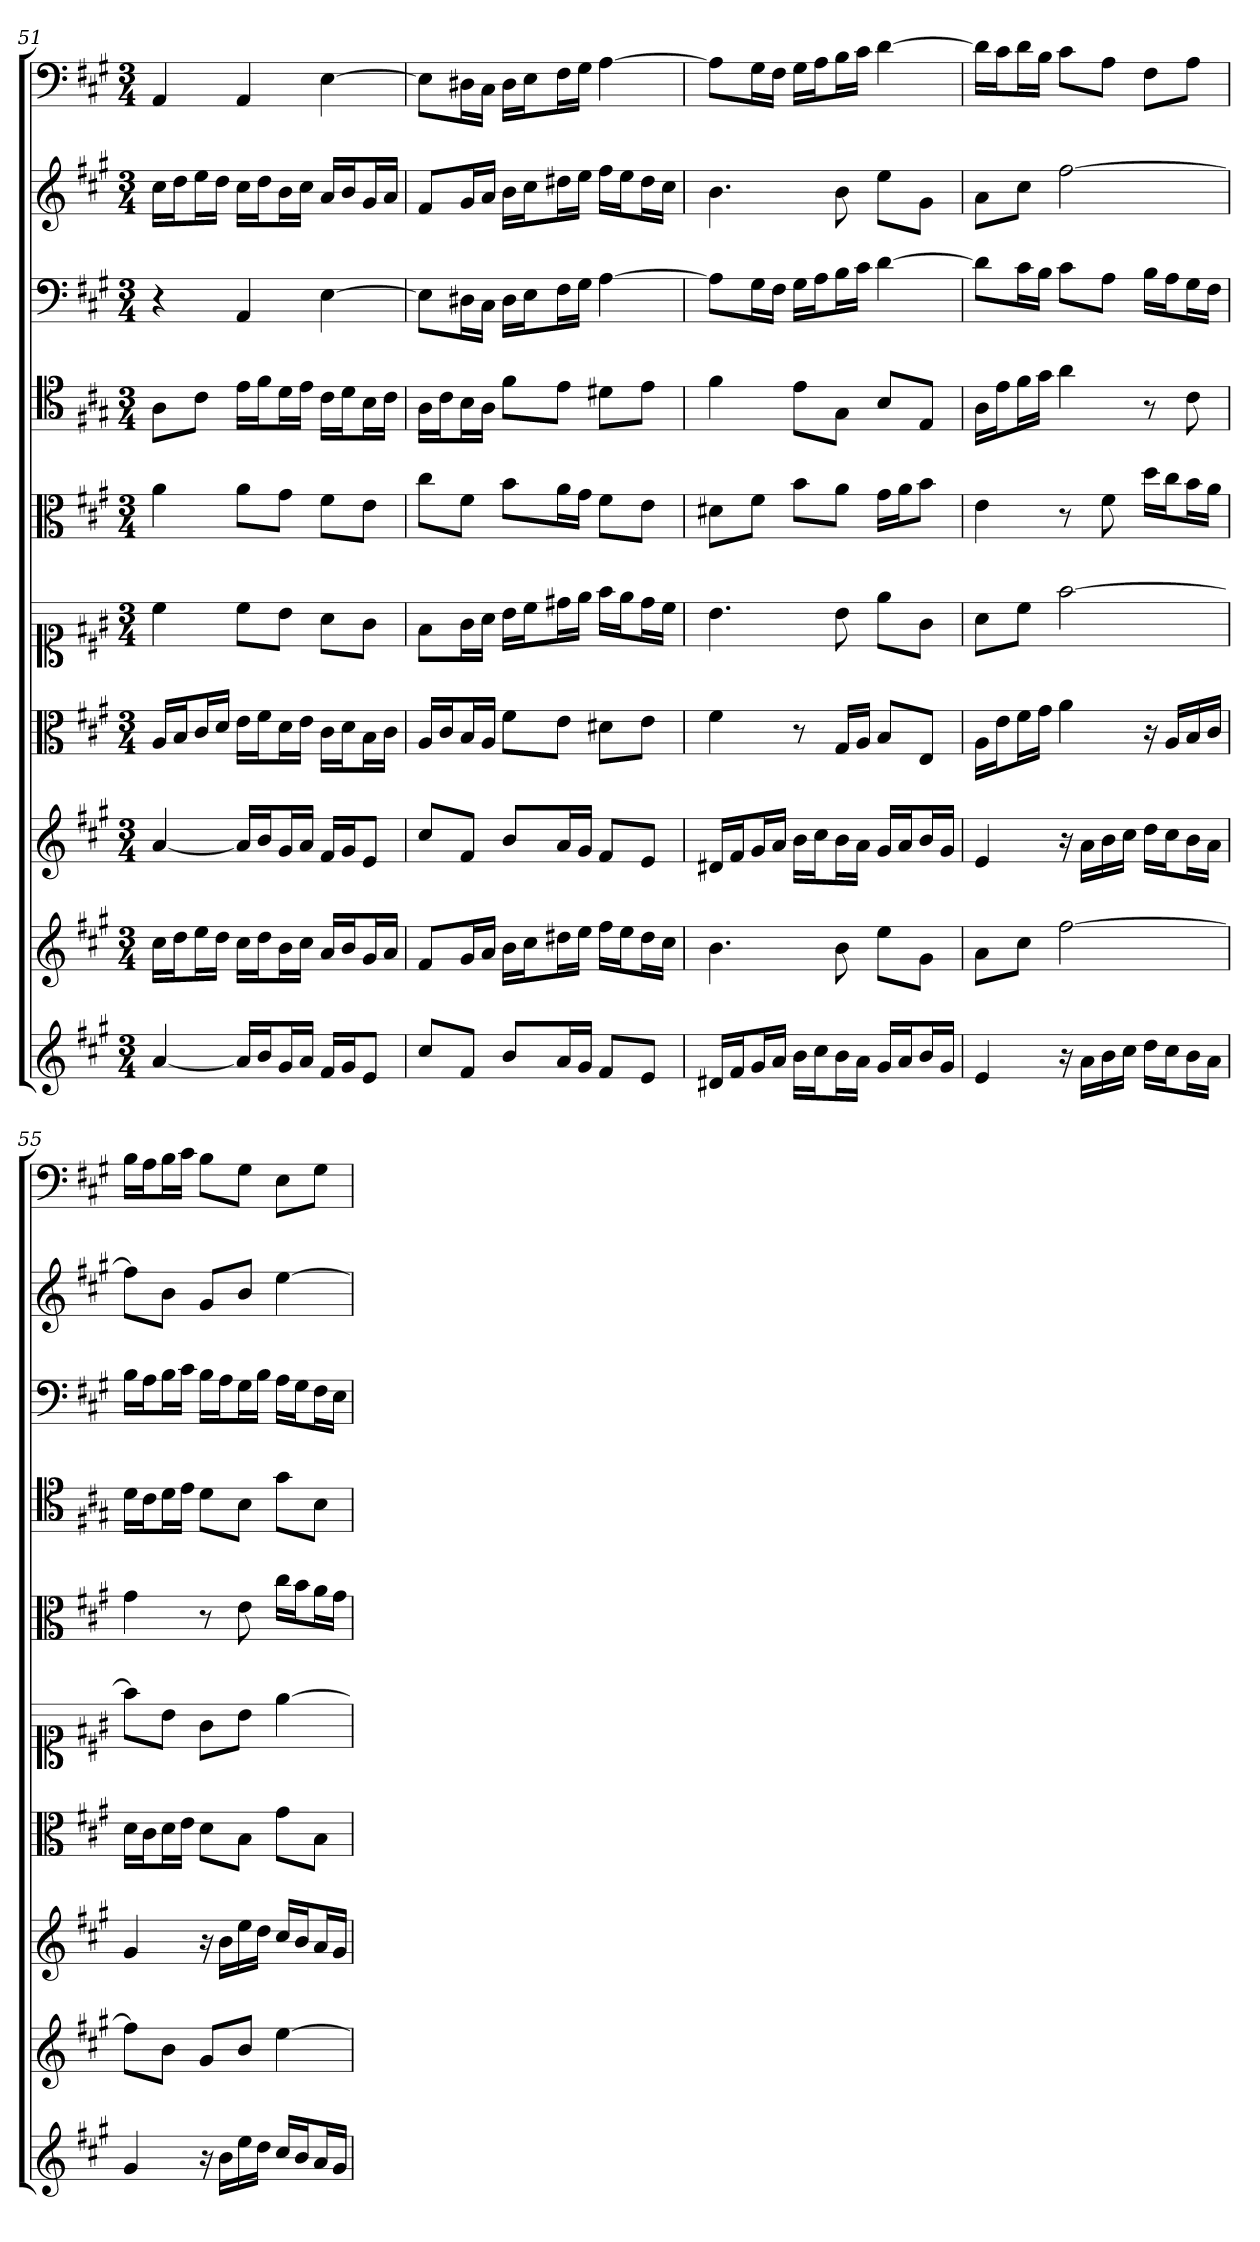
**kern	**kern	**kern	**kern	**kern	**kern	**kern	**kern	**kern	**kern
*part10	*part9	*part8	*part7	*part6	*part5	*part4	*part3	*part2	*part1
*staff10	*staff9	*staff8	*staff7	*staff6	*staff5	*staff4	*staff3	*staff2	*staff1
*	*	*	*clefC3	*clefC1	*clefC3	*clefC4	*clefF4	*	*clefF4
*k[f#c#g#]	*k[f#c#g#]	*k[f#c#g#]	*k[f#c#g#]	*k[f#c#g#]	*k[f#c#g#]	*k[f#c#g#]	*k[f#c#g#]	*k[f#c#g#]	*k[f#c#g#]
*A:	*A:	*A:	*A:	*A:	*A:	*A:	*A:	*A:	*A:
*M3/4	*M3/4	*M3/4	*M3/4	*M3/4	*M3/4	*M3/4	*M3/4	*M3/4	*M3/4
=51	=51	=51	=51	=51	=51	=51	=51	=51	=51
[4a	16cc#LL	[4a	16A/LL	4cc#	4a	8A\L	4r	16cc#LL	4AA
.	16ddJ	.	16B/J	.	.	.	.	16ddJ	.
.	16eeL	.	16c#/L	.	.	8c#\J	.	16eeL	.
.	16ddJJ	.	16d/JJ	.	.	.	.	16ddJJ	.
16aLL]	16cc#LL	16aLL]	16e\LL	8cc#\L	8a\L	16e\LL	4AA	16cc#LL	4AA
16bJ	16ddJ	16bJ	16f#\J	.	.	16f#\J	.	16ddJ	.
16g#L	16bL	16g#L	16d\L	8b\J	8g#\J	16d\L	.	16bL	.
16aJJ	16cc#JJ	16aJJ	16e\JJ	.	.	16e\JJ	.	16cc#JJ	.
16f#LL	16aLL	16f#LL	16c#\LL	8a\L	8f#\L	16c#\LL	[4E	16aLL	[4E
16g#J	16bJ	16g#J	16d\J	.	.	16d\J	.	16bJ	.
8eJ	16g#L	8eJ	16B\L	8g#\J	8e\J	16B\L	.	16g#L	.
.	16aJJ	.	16c#\JJ	.	.	16c#\JJ	.	16aJJ	.
=52	=52	=52	=52	=52	=52	=52	=52	=52	=52
8cc#L	8f#L	8cc#L	16A/LL	8f#\L	8cc#\L	16A\LL	8E\L]	8f#L	8E\L]
.	.	.	16c#/J	.	.	16c#\J	.	.	.
8f#J	16g#L	8f#J	16B/L	16g#\L	8f#\J	16B\L	16D#X\L	16g#L	16D#X\L
.	16aJJ	.	16A/JJ	16a\JJ	.	16A\JJ	16C#\JJ	16aJJ	16C#\JJ
8bL	16bLL	8bL	8f#\L	16b\LL	8b\L	8f#\L	16D#\LL	16bLL	16D#\LL
.	16cc#J	.	.	16cc#\J	.	.	16E\J	16cc#J	16E\J
16aL	16dd#XL	16aL	8e\J	16dd#X\L	16a\L	8e\J	16F#\L	16dd#XL	16F#\L
16g#JJ	16eeJJ	16g#JJ	.	16ee\JJ	16g#\JJ	.	16G#\JJ	16eeJJ	16G#\JJ
8f#L	16ff#LL	8f#L	8d#X\L	16ff#\LL	8f#\L	8d#X\L	[4A	16ff#LL	[4A
.	16eeJ	.	.	16ee\J	.	.	.	16eeJ	.
8eJ	16dd#L	8eJ	8e\J	16dd#\L	8e\J	8e\J	.	16dd#L	.
.	16cc#JJ	.	.	16cc#\JJ	.	.	.	16cc#JJ	.
=53	=53	=53	=53	=53	=53	=53	=53	=53	=53
16d#XLL	4.b	16d#XLL	4f#	4.b	8d#X\L	4f#	8A\L]	4.b	8A\L]
16f#J	.	16f#J	.	.	.	.	.	.	.
16g#L	.	16g#L	.	.	8f#\J	.	16G#\L	.	16G#\L
16aJJ	.	16aJJ	.	.	.	.	16F#\JJ	.	16F#\JJ
16bLL	.	16bLL	8r	.	8b\L	8e\L	16G#\LL	.	16G#\LL
16cc#J	.	16cc#J	.	.	.	.	16A\J	.	16A\J
16bL	8b	16bL	16G#/LL	8b	8a\J	8G#\J	16B\L	8b	16B\L
16aJJ	.	16aJJ	16A/JJ	.	.	.	16c#\JJ	.	16c#\JJ
16g#LL	8eeL	16g#LL	8B/L	8ee\L	16g#\LL	8B/L	[4d	8eeL	[4d
16aJ	.	16aJ	.	.	16a\J	.	.	.	.
16bL	8g#J	16bL	8E/J	8g#\J	8b\J	8E/J	.	8g#J	.
16g#JJ	.	16g#JJ	.	.	.	.	.	.	.
=54	=54	=54	=54	=54	=54	=54	=54	=54	=54
4e	8aL	4e	16A\LL	8a\L	4e	16A\LL	8d\L]	8aL	16d\LL]
.	.	.	16e\J	.	.	16e\J	.	.	16c#\J
.	8cc#J	.	16f#\L	8cc#\J	.	16f#\L	16c#\L	8cc#J	16d\L
.	.	.	16g#\JJ	.	.	16g#\JJ	16B\JJ	.	16B\JJ
16r	[2ff#	16r	4a	[2ff#	8r	4a	8c#\L	[2ff#	8c#\L
16aLL	.	16aLL	.	.	.	.	.	.	.
16b	.	16b	.	.	8f#	.	8A\J	.	8A\J
16cc#JJ	.	16cc#JJ	.	.	.	.	.	.	.
16ddLL	.	16ddLL	16r	.	16dd\LL	8r	16B\LL	.	8F#\L
16cc#J	.	16cc#J	16A/LL	.	16cc#\J	.	16A\J	.	.
16bL	.	16bL	16B/	.	16b\L	8c#	16G#\L	.	8A\J
16aJJ	.	16aJJ	16c#/JJ	.	16a\JJ	.	16F#\JJ	.	.
=55	=55	=55	=55	=55	=55	=55	=55	=55	=55
4g#	8ff#L]	4g#	16d\LL	8ff#\L]	4g#	16d\LL	16B\LL	8ff#L]	16B\LL
.	.	.	16c#\J	.	.	16c#\J	16A\J	.	16A\J
.	8bJ	.	16d\L	8b\J	.	16d\L	16B\L	8bJ	16B\L
.	.	.	16e\JJ	.	.	16e\JJ	16c#\JJ	.	16c#\JJ
16r	8g#L	16r	8d\L	8g#\L	8r	8d\L	16B\LL	8g#L	8B\L
16bLL	.	16bLL	.	.	.	.	16A\J	.	.
16ee	8bJ	16ee	8B\J	8b\J	8e	8B\J	16G#\L	8bJ	8G#\J
16ddJJ	.	16ddJJ	.	.	.	.	16B\JJ	.	.
16cc#LL	[4ee	16cc#LL	8g#\L	[4ee	16cc#\LL	8g#\L	16A\LL	[4ee	8E\L
16bJ	.	16bJ	.	.	16b\J	.	16G#\J	.	.
16aL	.	16aL	8B\J	.	16a\L	8B\J	16F#\L	.	8G#\J
16g#JJ	.	16g#JJ	.	.	16g#\JJ	.	16E\JJ	.	.
=	=	=	=	=	=	=	=	=	=
*-	*-	*-	*-	*-	*-	*-	*-	*-	*-
